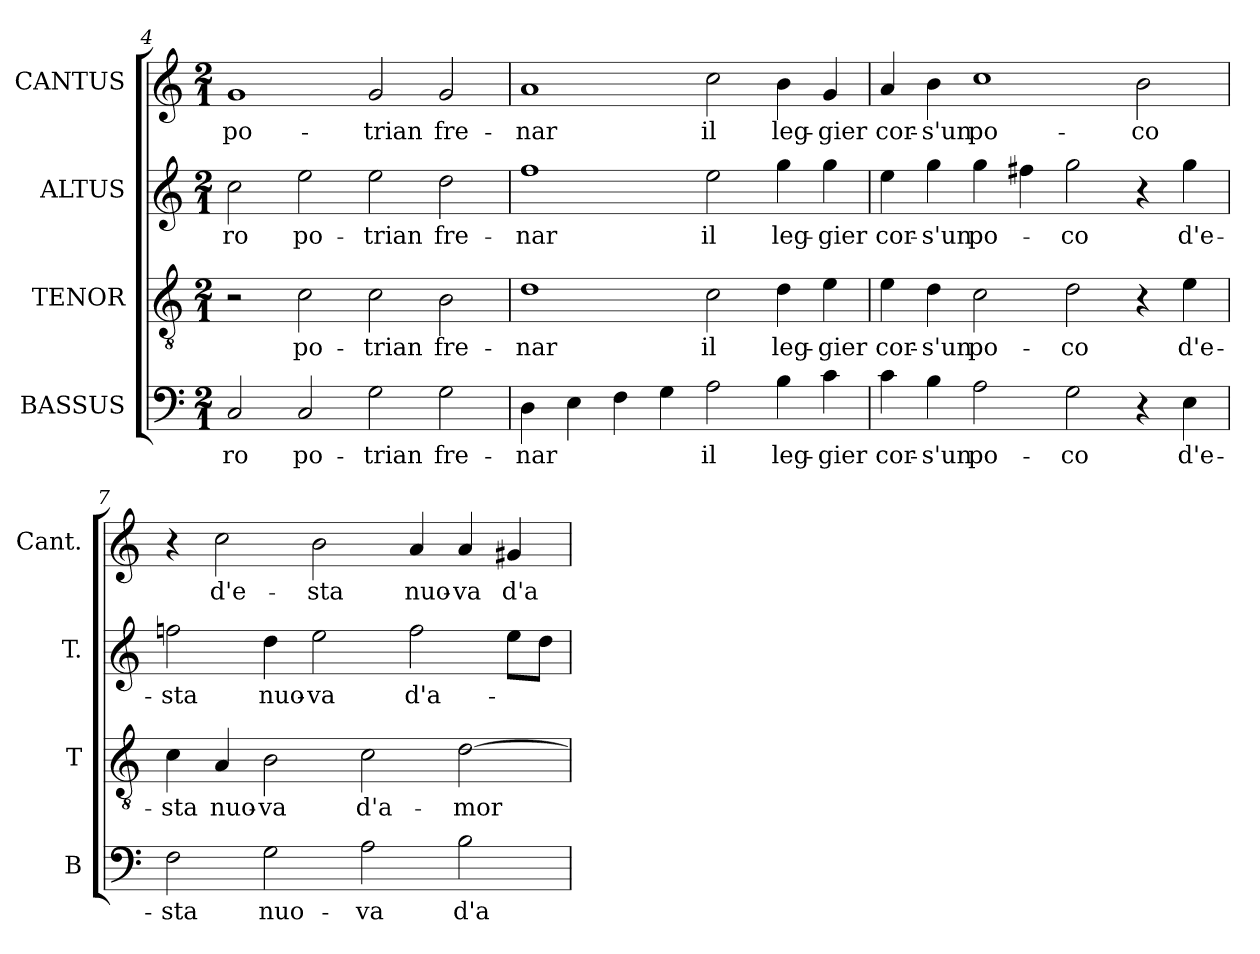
**kern	**text	**kern	**text	**kern	**text	**kern	**text
*part4	*part4	*part3	*part3	*part2	*part2	*part1	*part1
*staff4	*staff4	*staff3	*staff3	*staff2	*staff2	*staff1	*staff1
*I"BASSUS	*	*I"TENOR	*	*I"ALTUS	*	*I"CANTUS	*
*I'B	*	*I'T	*	*I'T.	*	*I'Cant.	*
!!LO:LB:g=z
*clefF4	*	*clefGv2	*	*clefG2	*	*clefG2	*
*	*	*ITrd7c12	*	*ITrd7c12	*	*	*
*k[]	*	*k[]	*	*k[]	*	*k[]	*
*C:	*	*C:	*	*C:	*	*C:	*
*M2/1	*	*M2/1	*	*M2/1	*	*M2/1	*
=4	=4	=4	=4	=4	=4	=4	=4
!	!LO:LY:b:color=#000000	!	!	!	!	!	!
!	!	!	!	!	!LO:LY:b:color=#000000	!	!
!	!	!	!	!	!	!	!LO:LY:b:color=#000000
2Ci/	-ro	2r	.	2ci\	-ro	1gi	po-
!	!LO:LY:b:color=#000000	!	!	!	!	!	!
!	!	!	!LO:LY:b:color=#000000	!	!	!	!
!	!	!	!	!	!LO:LY:b:color=#000000	!	!
2Ci/	po-	2Ci\	po-	2ei\	po-	.	.
!	!LO:LY:b:color=#000000	!	!	!	!	!	!
!	!	!	!LO:LY:b:color=#000000	!	!	!	!
!	!	!	!	!	!LO:LY:b:color=#000000	!	!
!	!	!	!	!	!	!	!LO:LY:b:color=#000000
2Gi\	-trian	2Ci\	-trian	2ei\	-trian	2gi/	-trian
!	!LO:LY:b:color=#000000	!	!	!	!	!	!
!	!	!	!LO:LY:b:color=#000000	!	!	!	!
!	!	!	!	!	!LO:LY:b:color=#000000	!	!
!	!	!	!	!	!	!	!LO:LY:b:color=#000000
2Gi\	fre-	2BBi\	fre-	2di\	fre-	2gi/	fre-
=5	=5	=5	=5	=5	=5	=5	=5
!	!LO:LY:b:color=#000000	!	!	!	!	!	!
!	!	!	!LO:LY:b:color=#000000	!	!	!	!
!	!	!	!	!	!LO:LY:b:color=#000000	!	!
!	!	!	!	!	!	!	!LO:LY:b:color=#000000
4Di\	-nar	1Di	-nar	1fi	-nar	1ai	-nar
4Ei\	.	.	.	.	.	.	.
4Fi\	.	.	.	.	.	.	.
4Gi\	.	.	.	.	.	.	.
!	!LO:LY:b:color=#000000	!	!	!	!	!	!
!	!	!	!LO:LY:b:color=#000000	!	!	!	!
!	!	!	!	!	!LO:LY:b:color=#000000	!	!
!	!	!	!	!	!	!	!LO:LY:b:color=#000000
2Ai\	il	2Ci\	il	2ei\	il	2cci\	il
!	!LO:LY:b:color=#000000	!	!	!	!	!	!
!	!	!	!LO:LY:b:color=#000000	!	!	!	!
!	!	!	!	!	!LO:LY:b:color=#000000	!	!
!	!	!	!	!	!	!	!LO:LY:b:color=#000000
4Bi\	leg-	4Di\	leg-	4gi\	leg-	4bi\	leg-
!	!LO:LY:b:color=#000000	!	!	!	!	!	!
!	!	!	!LO:LY:b:color=#000000	!	!	!	!
!	!	!	!	!	!LO:LY:b:color=#000000	!	!
!	!	!	!	!	!	!	!LO:LY:b:color=#000000
4ci\	-gier	4Ei\	-gier	4gi\	-gier	4gi/	-gier
=6	=6	=6	=6	=6	=6	=6	=6
!	!LO:LY:b:color=#000000	!	!	!	!	!	!
!	!	!	!LO:LY:b:color=#000000	!	!	!	!
!	!	!	!	!	!LO:LY:b:color=#000000	!	!
!	!	!	!	!	!	!	!LO:LY:b:color=#000000
4ci\	cor-	4Ei\	cor-	4ei\	cor-	4ai/	cor-
!	!LO:LY:b:color=#000000	!	!	!	!	!	!
!	!	!	!LO:LY:b:color=#000000	!	!	!	!
!	!	!	!	!	!LO:LY:b:color=#000000	!	!
!	!	!	!	!	!	!	!LO:LY:b:color=#000000
4Bi\	-s'un	4Di\	-s'un	4gi\	-s'un	4bi\	-s'un
!	!LO:LY:b:color=#000000	!	!	!	!	!	!
!	!	!	!LO:LY:b:color=#000000	!	!	!	!
!	!	!	!	!	!LO:LY:b:color=#000000	!	!
!	!	!	!	!	!	!	!LO:LY:b:color=#000000
2Ai\	po-	2Ci\	po-	4gi\	po-	1cci	po-
.	.	.	.	4f#i\	.	.	.
!	!LO:LY:b:color=#000000	!	!	!	!	!	!
!	!	!	!LO:LY:b:color=#000000	!	!	!	!
!	!	!	!	!	!LO:LY:b:color=#000000	!	!
2Gi\	-co	2Di\	-co	2gi\	-co	.	.
!	!	!	!	!	!	!	!LO:LY:b:color=#000000
4r	.	4r	.	4r	.	2bi\	-co
!	!LO:LY:b:color=#000000	!	!	!	!	!	!
!	!	!	!LO:LY:b:color=#000000	!	!	!	!
!	!	!	!	!	!LO:LY:b:color=#000000	!	!
4Ei\	d'e-	4Ei\	d'e-	4gi\	d'e-	.	.
=7	=7	=7	=7	=7	=7	=7	=7
!	!LO:LY:b:color=#000000	!	!	!	!	!	!
!	!	!	!LO:LY:b:color=#000000	!	!	!	!
!	!	!	!	!	!LO:LY:b:color=#000000	!	!
2Fi\	-sta	4Ci\	-sta	2fni\	-sta	4r	.
!	!	!	!LO:LY:b:color=#000000	!	!	!	!
!	!	!	!	!	!	!	!LO:LY:b:color=#000000
.	.	4AAi/	nuo-	.	.	2cci\	d'e-
!	!LO:LY:b:color=#000000	!	!	!	!	!	!
!	!	!	!LO:LY:b:color=#000000	!	!	!	!
!	!	!	!	!	!LO:LY:b:color=#000000	!	!
2Gi\	nuo-	2BBi\	-va	4di\	nuo-	.	.
!	!	!	!	!	!LO:LY:b:color=#000000	!	!
!	!	!	!	!	!	!	!LO:LY:b:color=#000000
.	.	.	.	2ei\	-va	2bi\	-sta
!	!LO:LY:b:color=#000000	!	!	!	!	!	!
!	!	!	!LO:LY:b:color=#000000	!	!	!	!
2Ai\	-va	2Ci\	d'a-	.	.	.	.
!	!	!	!	!	!LO:LY:b:color=#000000	!	!
!	!	!	!	!	!	!	!LO:LY:b:color=#000000
.	.	.	.	2fi\	d'a-	4ai/	nuo-
!	!LO:LY:b:color=#000000	!	!	!	!	!	!
!	!	!	!LO:LY:b:color=#000000	!	!	!	!
!	!	!	!	!	!	!	!LO:LY:b:color=#000000
2Bi\	d'a-	[>2Di\	-mor	.	.	4ai/	-va
!	!	!	!	!	!	!	!LO:LY:b:color=#000000
.	.	.	.	8ei\L	.	4g#i/	d'a-
.	.	.	.	8di\J	.	.	.
=	=	=	=	=	=	=	=
*-	*-	*-	*-	*-	*-	*-	*-
